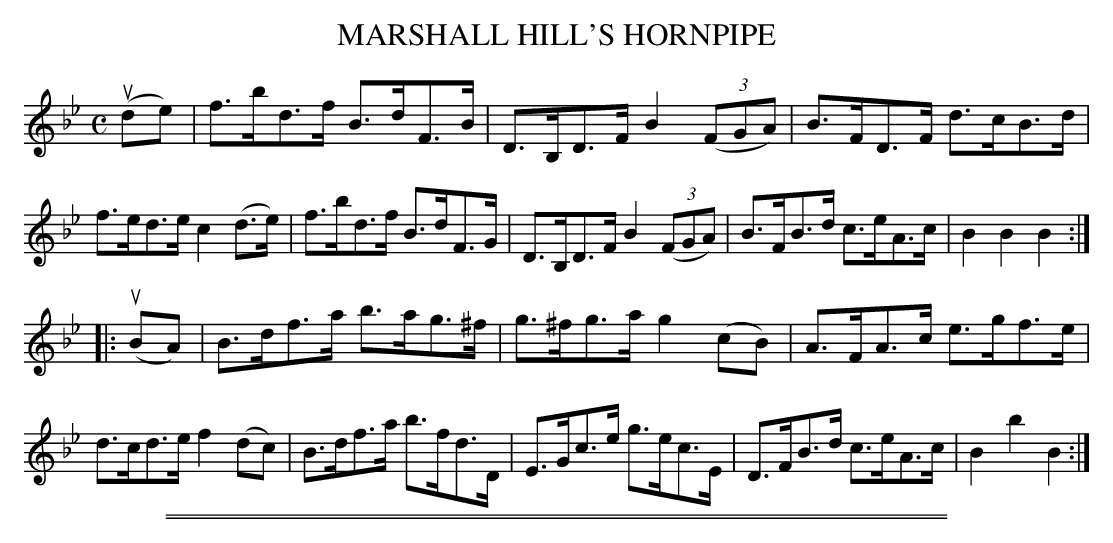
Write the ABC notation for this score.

X:1
T: MARSHALL HILL'S HORNPIPE
M: C
L: 1/8
K: Bb
(ude) |\
f>bd>f B>dF>B | D>B,D>F B2 (3(FGA) |\
B>FD>F d>cB>d | f>ed>e c2 (d>e) |\
f>bd>f B>dF>G | D>B,D>F B2 (3(FGA) |\
B>FB>d c>eA>c | B2B2B2 :|
|: (uBA) |\
B>df>a b>ag>^f | g>^fg>a g2 (cB) |\
A>FA>c e>gf>e | d>cd>e f2 (dc) |\
B>df>a b>fd>D | E>Gc>e g>ec>E |\
D>FB>d c>eA>c | B2b2B2 :|
